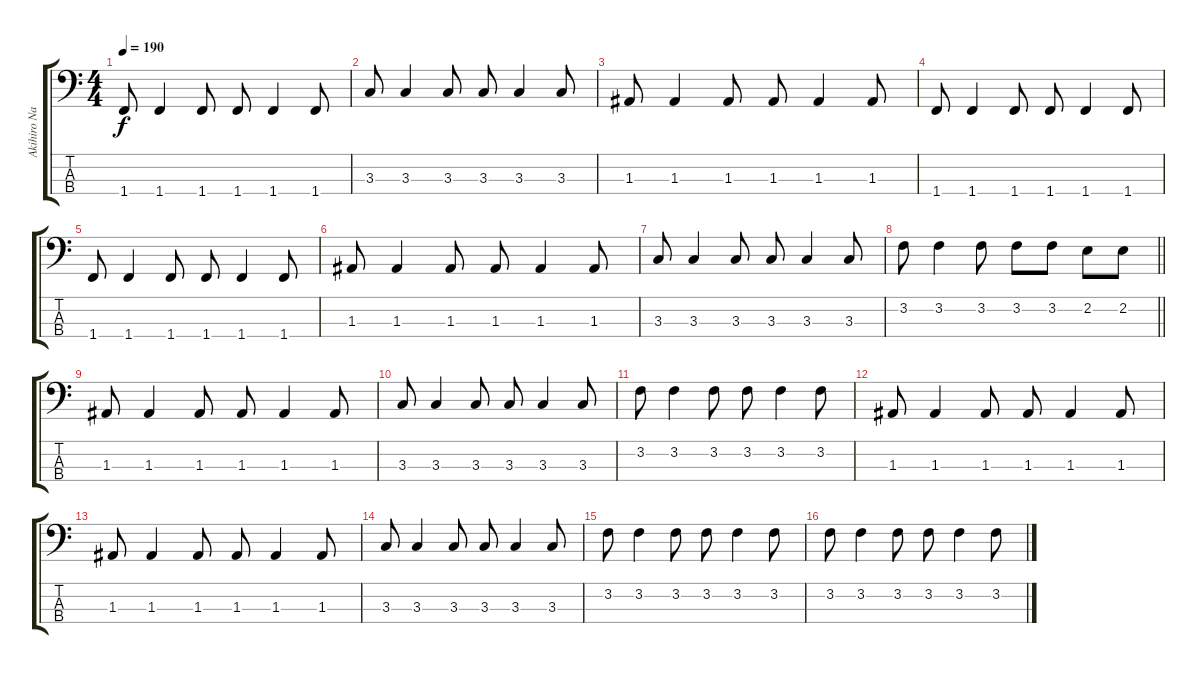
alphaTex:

\track ("Akihiro Nanba" "Akihiro Na") {instrument electricbasspick}
\staff {score tabs}
\tuning (G2 D2 A1 E1) {hide}
\ts (4 4)
\tempo 190
\clef f4
\ks c
1.4.8{dy f} 1.4.4 1.4.8 1.4.8 1.4.4 1.4.8 |
3.3.8 3.3.4 3.3.8 3.3.8 3.3.4 3.3.8 |
1.3.8 1.3.4 1.3.8 1.3.8 1.3.4 1.3.8 |
1.4.8 1.4.4 1.4.8 1.4.8 1.4.4 1.4.8 |
1.4.8 1.4.4 1.4.8 1.4.8 1.4.4 1.4.8 |
1.3.8 1.3.4 1.3.8 1.3.8 1.3.4 1.3.8 |
3.3.8 3.3.4 3.3.8 3.3.8 3.3.4 3.3.8 |
\barLineRight lightlight
3.2.8 3.2.4 3.2.8 3.2.8 3.2.8 2.2.8 2.2.8 |
\section ("" "")
1.3.8 1.3.4 1.3.8 1.3.8 1.3.4 1.3.8 |
3.3.8 3.3.4 3.3.8 3.3.8 3.3.4 3.3.8 |
3.2.8 3.2.4 3.2.8 3.2.8 3.2.4 3.2.8 |
1.3.8 1.3.4 1.3.8 1.3.8 1.3.4 1.3.8 |
1.3.8 1.3.4 1.3.8 1.3.8 1.3.4 1.3.8 |
3.3.8 3.3.4 3.3.8 3.3.8 3.3.4 3.3.8 |
3.2.8 3.2.4 3.2.8 3.2.8 3.2.4 3.2.8 |
3.2.8 3.2.4 3.2.8 3.2.8 3.2.4 3.2.8
